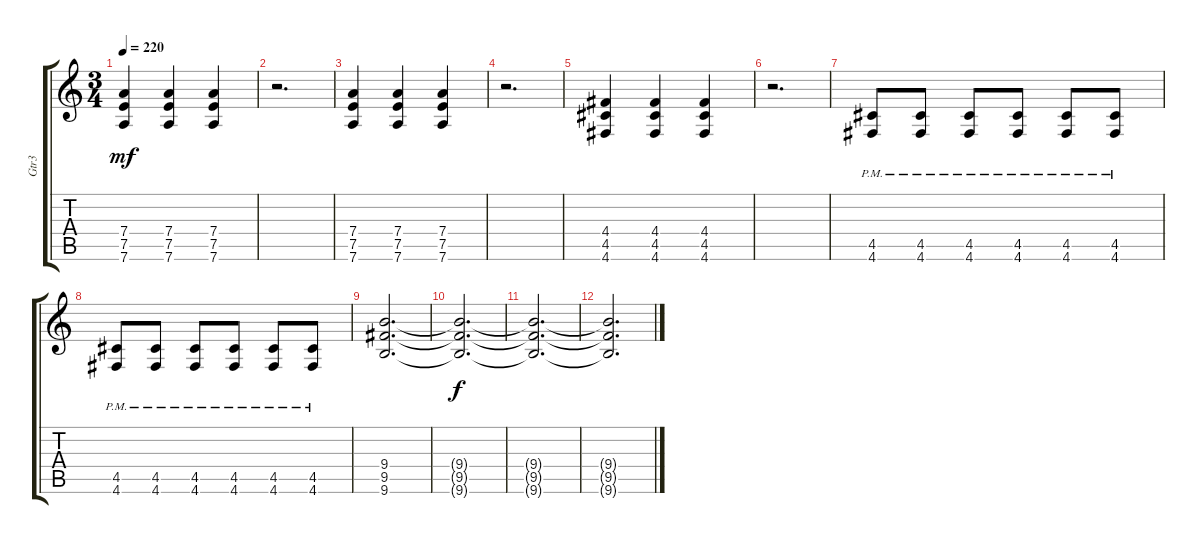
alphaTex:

\track ("Gtr3" "Gtr3") {instrument electricguitarclean}
\staff {score tabs}
\tuning (E4 B3 G3 D3 A2 D2) {hide}
\ts (3 4)
\tempo 220
\clef g2
\ks c
(7.4 7.5 7.6).4{dy mf} (7.4 7.5 7.6).4 (7.4 7.5 7.6).4 |
r.2{d} |
(7.4 7.5 7.6).4 (7.4 7.5 7.6).4 (7.4 7.5 7.6).4 |
r.2{d} |
(4.4 4.5 4.6).4 (4.4 4.5 4.6).4 (4.4 4.5 4.6).4 |
r.2{d} |
(4.5{pm} 4.6{pm}).8 (4.5{pm} 4.6{pm}).8 (4.5{pm} 4.6{pm}).8 (4.5{pm} 4.6{pm}).8 (4.5{pm} 4.6{pm}).8 (4.5{pm} 4.6{pm}).8 |
(4.5{pm} 4.6{pm}).8 (4.5{pm} 4.6{pm}).8 (4.5{pm} 4.6{pm}).8 (4.5{pm} 4.6{pm}).8 (4.5{pm} 4.6{pm}).8 (4.5{pm} 4.6{pm}).8 |
(9.4 9.5 9.6).2{d volume 0} |
(9.4{t} 9.5{t} 9.6{t}).2{d dy f} |
(9.4{t} 9.5{t} 9.6{t}).2{d} |
(9.4{t} 9.5{t} 9.6{t}).2{d}
